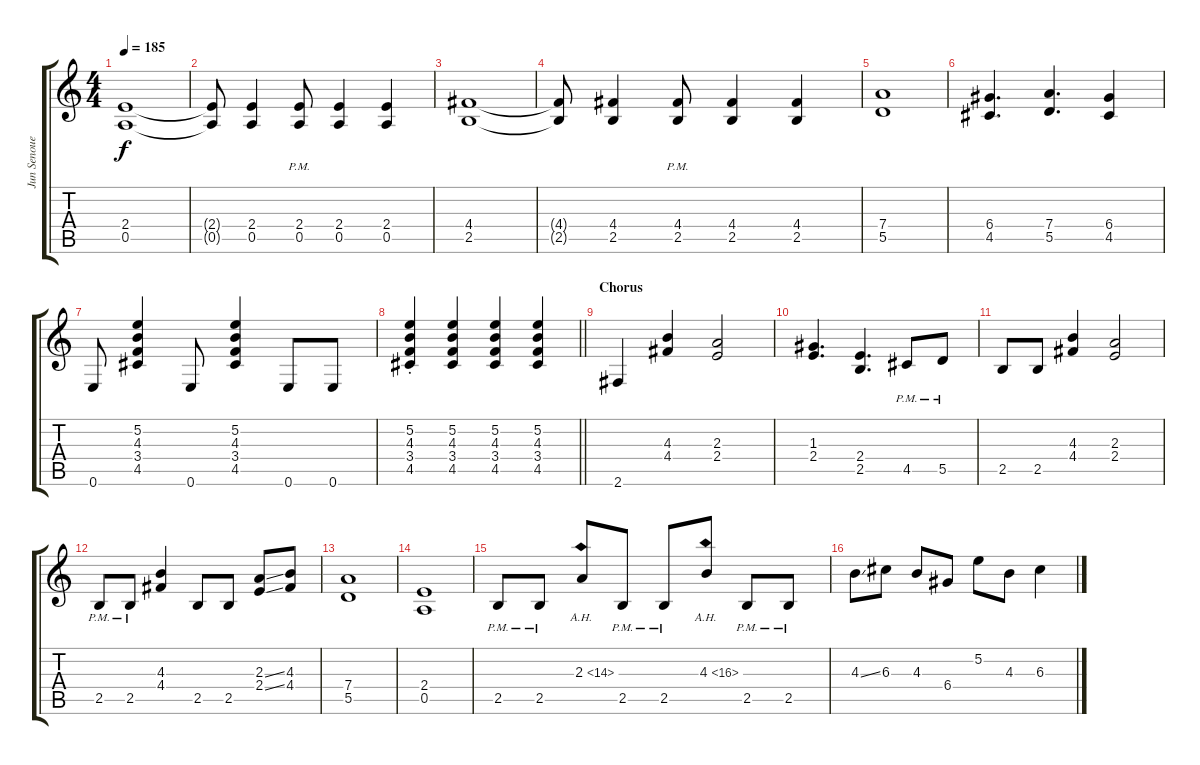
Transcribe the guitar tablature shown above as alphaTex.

\track ("Jun Senoue" "Jun Senoue") {instrument distortionguitar}
\staff {score tabs}
\tuning (E4 B3 G3 D3 A2 E2) {hide}
\ts (4 4)
\tempo 185
\clef g2
\ks c
(2.4 0.5).1{dy f} |
(2.4{t} 0.5{t}).8 (2.4 0.5).4 (2.4 0.5{pm}).8 (2.4 0.5).4 (2.4 0.5).4 |
(4.4 2.5).1 |
(4.4{t} 2.5{t}).8 (4.4 2.5).4 (4.4 2.5{pm}).8 (4.4 2.5).4 (4.4 2.5).4 |
(7.4 5.5).1 |
(6.4 4.5).4{d} (7.4 5.5).4{d} (6.4 4.5).4 |
0.6.8 (5.2 4.3 3.4 4.5).4 0.6.8 (5.2 4.3 3.4 4.5).4 0.6.8 0.6.8 |
\barLineRight lightlight
(5.2 4.3 3.4 4.5{st}).4 (5.2 4.3 3.4 4.5).4 (5.2 4.3 3.4 4.5).4 (5.2 4.3 3.4 4.5).4 |
\section ("" "Chorus")
2.6.4 (4.3 4.4).4 (2.3 2.4).2 |
(1.3 2.4).4{d} (2.4 2.5).4{d} 4.5{pm}.8 5.5{pm}.8 |
2.5.8 2.5.8 (4.3 4.4).4 (2.3 2.4).2 |
2.5{pm}.8 2.5{pm}.8 (4.3 4.4).4 2.5.8 2.5.8 (2.3{ss} 2.4{ss}).8 (4.3 4.4).8 |
(7.4 5.5).1 |
(2.4 0.5).1 |
2.5{pm}.8 2.5{pm}.8 2.3{ah 12}.8 2.5{pm}.8 2.5{pm}.8 4.3{ah 12}.8 2.5{pm}.8 2.5{pm}.8 |
4.3{ss}.8 6.3.8 4.3.8 6.4.8 5.2.8 4.3.8 6.3.4
